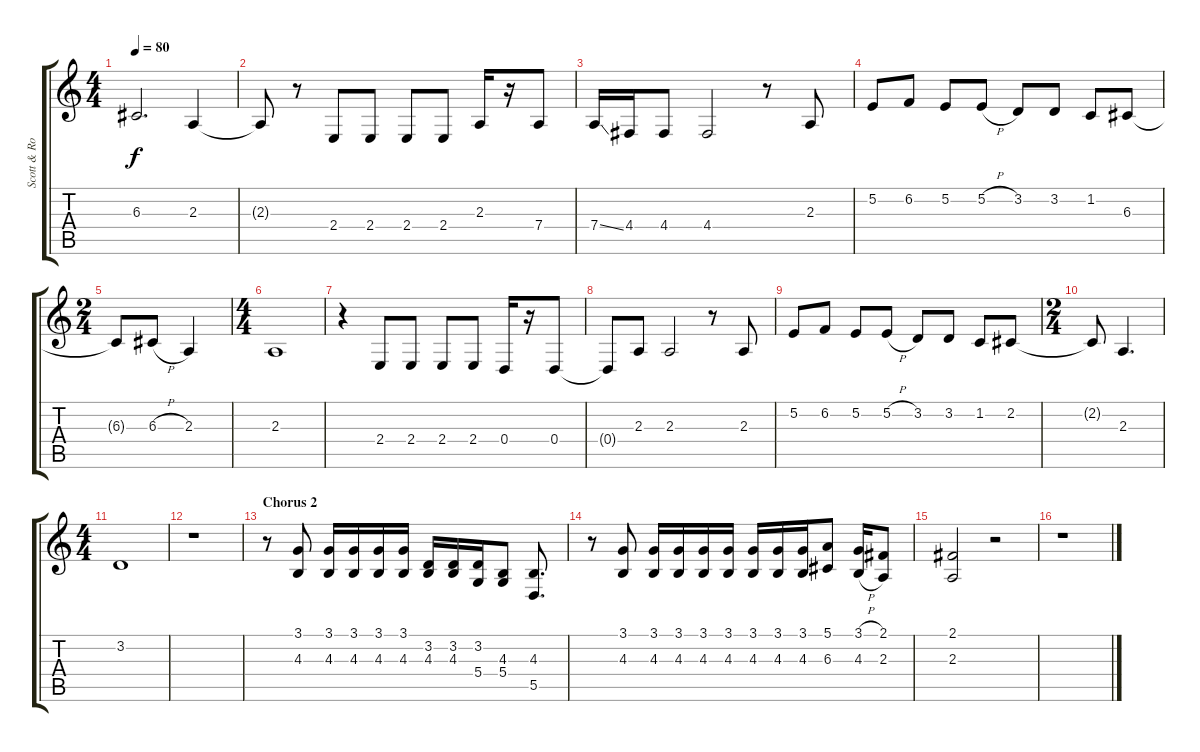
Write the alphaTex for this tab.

\track ("Scott & Robert's Vocals" "Scott & Ro") {instrument altosax}
\staff {score tabs}
\tuning (E4 B3 G3 D3 A2 E2) {hide}
\ts (4 4)
\tempo 80
\clef g2
\ks c
6.3.2{d dy f} 2.3.4 |
2.3{t}.8 r.8 2.4.8 2.4.8 2.4.8 2.4.8 2.3.16 r.16 7.4.8 |
7.4{ss}.16 4.4.16 4.4.8 4.4.2 r.8 2.3.8 |
5.2.8 6.2.8 5.2.8 5.2{h}.8 3.2.8 3.2.8 1.2.8 6.3.8 |
\ts (2 4)
6.3{t}.8 6.3{h}.8 2.3.4 |
\ts (4 4)
2.3.1 |
r.4 2.4.8 2.4.8 2.4.8 2.4.8 0.4.16 r.16 0.4.8 |
0.4{t}.8 2.3.8 2.3.2 r.8 2.3.8 |
5.2.8 6.2.8 5.2.8 5.2{h}.8 3.2.8 3.2.8 1.2.8 2.2.8 |
\ts (2 4)
2.2{t}.8 2.3.4{d} |
\ts (4 4)
3.2.1 |
r.1 |
\section ("" "Chorus 2")
r.8 (3.1 4.3).8 (3.1 4.3).16 (3.1 4.3).16 (3.1 4.3).16 (3.1 4.3).16 (3.2 4.3).16 (3.2 4.3).16 (3.2 5.4).16 (4.3 5.4).8 (4.3 5.5).8{d} |
r.8 (3.1 4.3).8 (3.1 4.3).16 (3.1 4.3).16 (3.1 4.3).16 (3.1 4.3).16 (3.1 4.3).16 (3.1 4.3).16 (3.1 4.3).16 (5.1 6.3).8 (3.1{h} 4.3{h}).16 (2.1 2.3).8 |
(2.1 2.3).2 r.2 |
r.1
